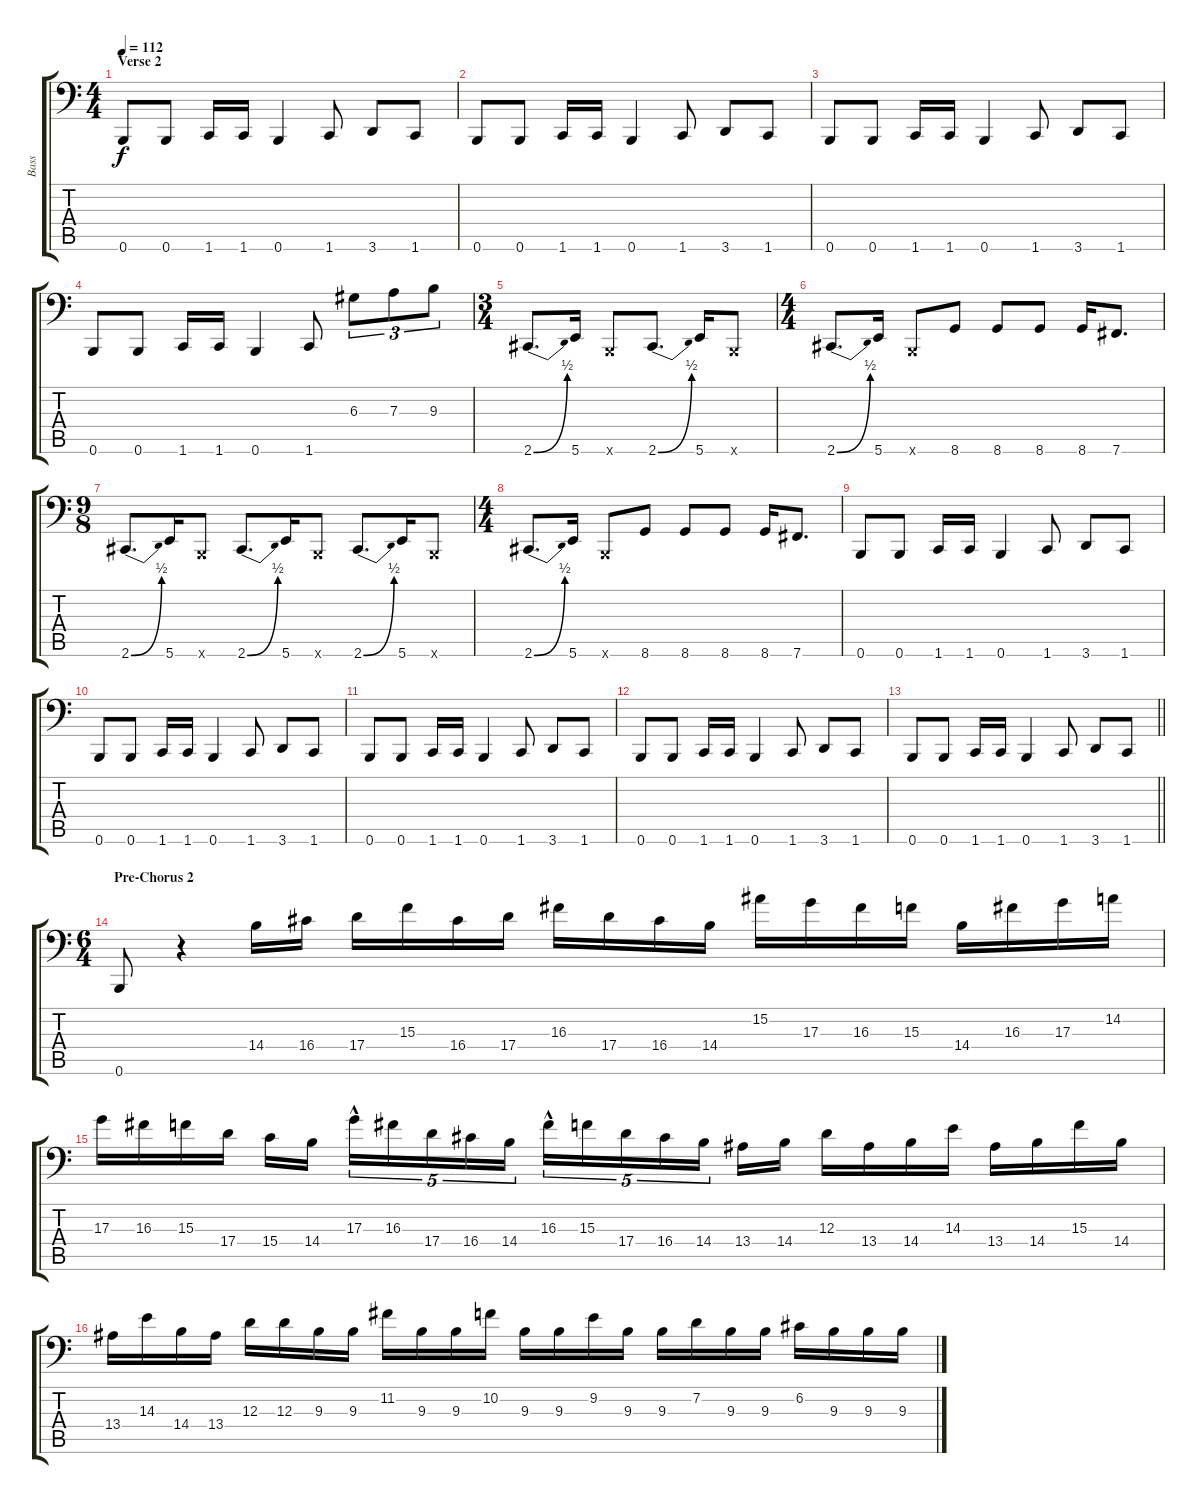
\track ("Bass" "Bass") {instrument electricbassfinger}
\staff {score tabs}
\tuning (C3 G2 D2 A1 E1 B0) {hide}
\ts (4 4)
\section ("" "Verse 2")
\tempo 112
\clef f4
\ks c
0.6.8{dy f} 0.6.8 1.6.16 1.6.16 0.6.4 1.6.8 3.6.8 1.6.8 |
0.6.8 0.6.8 1.6.16 1.6.16 0.6.4 1.6.8 3.6.8 1.6.8 |
0.6.8 0.6.8 1.6.16 1.6.16 0.6.4 1.6.8 3.6.8 1.6.8 |
0.6.8 0.6.8 1.6.16 1.6.16 0.6.4 1.6.8 6.3.8{tu (3 2)} 7.3.8{tu (3 2)} 9.3.8{tu (3 2)} |
\ts (3 4)
2.6{be (bend 0 0 60 2)}.8{d} 5.6.16 0.6{x}.8 2.6{be (bend 0 0 60 2)}.8{d} 5.6.16 0.6{x}.8 |
\ts (4 4)
2.6{be (bend 0 0 60 2)}.8{d} 5.6.16 0.6{x}.8 8.6.8 8.6.8 8.6.8 8.6.16 7.6.8{d} |
\ts (9 8)
2.6{be (bend 0 0 60 2)}.8{d} 5.6.16 0.6{x}.8 2.6{be (bend 0 0 60 2)}.8{d} 5.6.16 0.6{x}.8 2.6{be (bend 0 0 60 2)}.8{d} 5.6.16 0.6{x}.8 |
\ts (4 4)
2.6{be (bend 0 0 60 2)}.8{d} 5.6.16 0.6{x}.8 8.6.8 8.6.8 8.6.8 8.6.16 7.6.8{d} |
0.6.8 0.6.8 1.6.16 1.6.16 0.6.4 1.6.8 3.6.8 1.6.8 |
0.6.8 0.6.8 1.6.16 1.6.16 0.6.4 1.6.8 3.6.8 1.6.8 |
0.6.8 0.6.8 1.6.16 1.6.16 0.6.4 1.6.8 3.6.8 1.6.8 |
0.6.8 0.6.8 1.6.16 1.6.16 0.6.4 1.6.8 3.6.8 1.6.8 |
\barLineRight lightlight
0.6.8 0.6.8 1.6.16 1.6.16 0.6.4 1.6.8 3.6.8 1.6.8 |
\ts (6 4)
\section ("" "Pre-Chorus 2")
0.6.8 r.4 14.4.16 16.4.16 17.4.16 15.3.16 16.4.16 17.4.16 16.3.16 17.4.16 16.4.16 14.4.16 15.2.16 17.3.16 16.3.16 15.3.16 14.4.16 16.3.16 17.3.16 14.2.16 |
17.3.16 16.3.16 15.3.16 17.4.16 15.4.16 14.4.16{beam splitsecondary} 17.3{hac}.16{tu (5 4)} 16.3.16{tu (5 4)} 17.4.16{tu (5 4)} 16.4.16{tu (5 4)} 14.4.16{tu (5 4) beam splitsecondary} 16.3{hac}.16{tu (5 4)} 15.3.16{tu (5 4)} 17.4.16{tu (5 4)} 16.4.16{tu (5 4)} 14.4.16{tu (5 4) beam splitsecondary} 13.4.16 14.4.16 12.3.16 13.4.16 14.4.16 14.3.16 13.4.16 14.4.16 15.3.16 14.4.16 |
13.4.16 14.3.16 14.4.16 13.4.16 12.3.16 12.3.16 9.3.16 9.3.16 11.2.16 9.3.16 9.3.16 10.2.16 9.3.16 9.3.16 9.2.16 9.3.16 9.3.16 7.2.16 9.3.16 9.3.16 6.2.16 9.3.16 9.3.16 9.3.16
